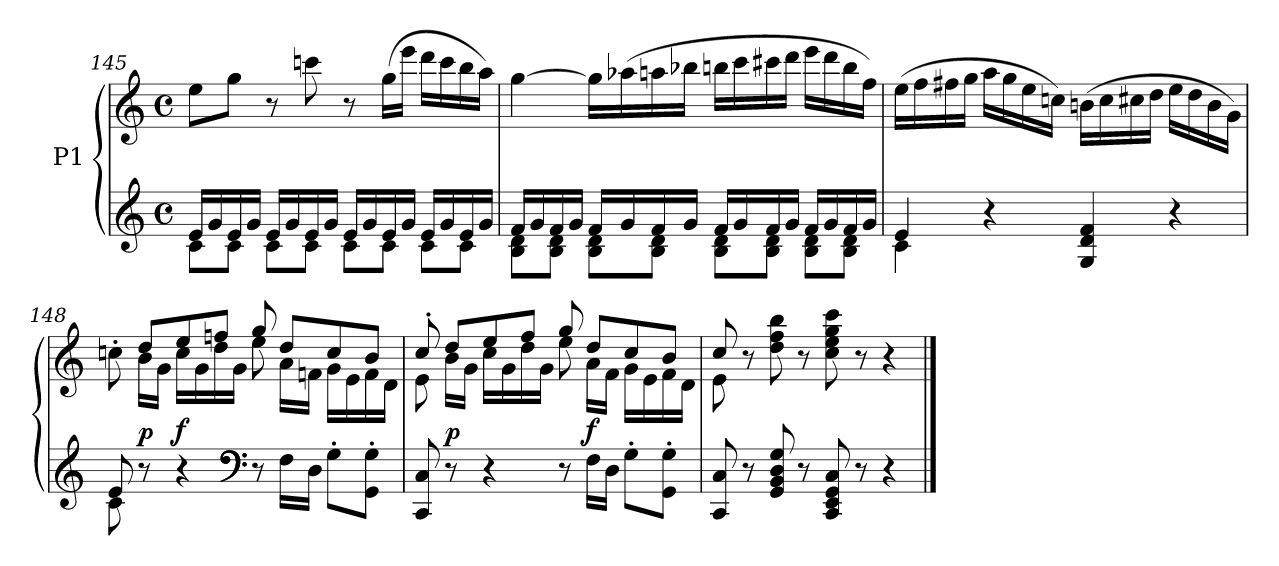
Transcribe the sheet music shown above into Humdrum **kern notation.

**kern	**kern	**dynam
*part1	*part1	*part1
*staff2	*staff1	*staff1/2
*I"P1	*	*
!!LO:LB:g=z
*clefG2	*clefG2	*
*k[]	*k[]	*
*M4/4	*M4/4	*
*met(c)	*met(c)	*
=145	=145	=145
*^	*	*
16e/LL	8c\L	8ee\L	.
16g/	.	.	.
16e/	8c\J	8gg\J	.
16g/JJ	.	.	.
16e/LL	8c\L	8r	.
16g/	.	.	.
16e/	8c\J	8cccn\	.
16g/JJ	.	.	.
16e/LL	8c\L	8r	.
16g/	.	.	.
16e/	8c\J	(16gg\LL	.
16g/JJ	.	16eee\JJ	.
16e/LL	8c\L	16ddd\LL	.
16g/	.	16ccc\	.
16e/	8c\J	16bb\	.
16g/JJ	.	16aa\JJ)	.
=146	=146	=146	=146
16f/LL	8B\ 8d\L	[4gg\	.
16g/	.	.	.
16f/	8B\ 8d\J	.	.
16g/JJ	.	.	.
16f/LL	8B\ 8d\L	16gg\LL]	.
16g/	.	(16aa-X\	.
16f/	8B\ 8d\J	16aan\	.
16g/JJ	.	16bb-X\JJ	.
16f/LL	8B\ 8d\L	16bbn\LL	.
16g/	.	16ccc\	.
16f/	8B\ 8d\J	16ccc#X\	.
16g/JJ	.	16ddd\JJ	.
16f/LL	8B\ 8d\L	16eee\LL	.
16g/	.	16ddd\	.
16f/	8B\ 8d\J	16bb\	.
16g/JJ	.	16ff\JJ)	.
!!LO:LB:g=z
=147	=147	=147	=147
4e/	4c\	(16ee\LL	.
.	.	16ff\	.
.	.	16ff#X\	.
.	.	16gg\JJ	.
4r	2.ryy	16aa\LL	.
.	.	16gg\	.
.	.	16ee\	.
.	.	16ccn\JJ)	.
4G/ 4d/ 4f/	.	(16bn\LL	.
.	.	16cc\	.
.	.	16cc#X\	.
.	.	16dd\JJ	.
4r	.	16ee\LL	.
.	.	16dd\	.
.	.	16b\	.
.	.	16g\JJ)	.
=148	=148	=148	=148
*	*	*^	*
8e/	8c\	8ryy	8ccn'\	.
!	!	!	!	!LO:DY:a=2
8r	4.ryy	8dd/L	16b\LL	p
.	.	.	16g\JJ	.
!	!	!	!	!LO:DY:a=2
4r	.	8ee/	16cc\LL	f
.	.	.	16g\	.
.	.	8ffn/J	16dd\	.
.	.	.	16g\JJ	.
*clefF4	*	*	*	*
2ryy	8r	8gg/	8ee\	.
.	16F\LL	8dd/L	16a\LL	.
.	16D\JJ	.	16fn\JJ	.
.	8G'\L	8cc/	16g\LL	.
.	.	.	16e\	.
.	8GG\' 8G\'J	8b/J	16f\	.
.	.	.	16d\JJ	.
*v	*v	*	*	*
!!LO:LB:g=z	!!
=149	=149	=149	=149
8CC/ 8C/	8cc'/	8e\	.
!	!	!	!LO:DY:a=2
8r	8dd/L	16b\LL	p
.	.	16g\JJ	.
4r	8ee/	16cc\LL	.
.	.	16g\	.
.	8ff/J	16dd\	.
.	.	16g\JJ	.
8r	8gg/	8ee\	.
!	!	!	!LO:DY:a=2
16F\LL	8dd/L	16a\LL	f
16D\JJ	.	16f\JJ	.
8G'\L	8cc/	16g\LL	.
.	.	16e\	.
8GG\' 8G\'J	8b/J	16f\	.
.	.	16d\JJ	.
=150	=150	=150	=150
8CC/ 8C/	8cc/	8e\	.
8r	2ryy	8r	.
8GG/ 8BB/ 8D/ 8G/	.	8dd\ 8ff\ 8bb\	.
8r	.	8r	.
8CC/ 8EE/ 8GG/ 8C/	.	8cc\ 8ee\ 8gg\ 8ccc\	.
8r	8r	4.ryy	.
4r	4r	.	.
*	*v	*v	*
==	==	==
*-	*-	*-
